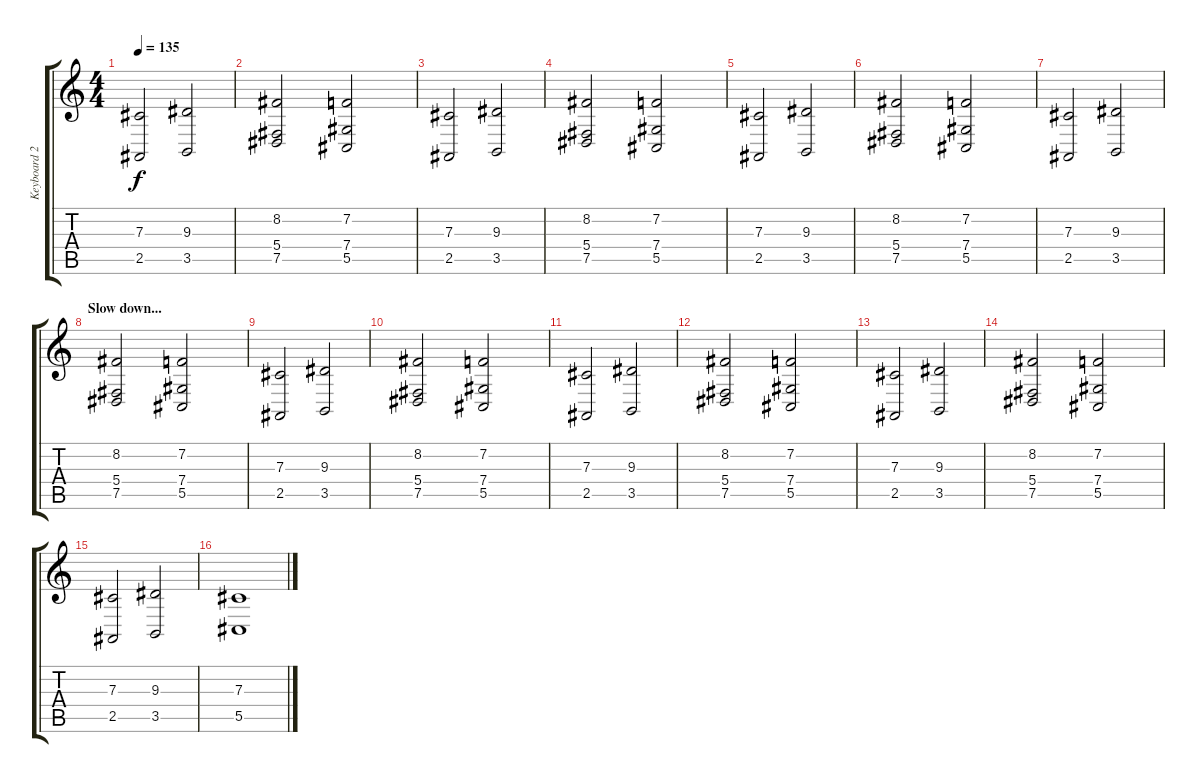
\track ("Keyboard 2" "Keyboard 2") {instrument pad4choir}
\staff {score tabs}
\tuning (Eb4 Bb3 Gb3 Db3 Ab2 Eb2) {hide}
\ts (4 4)
\tempo 135
\clef g2
\ks c
(7.3 2.5).2{dy f} (9.3 3.5).2 |
(8.2 5.4 7.5).2 (7.2 7.4 5.5).2 |
(7.3 2.5).2 (9.3 3.5).2 |
(8.2 5.4 7.5).2 (7.2 7.4 5.5).2 |
(7.3 2.5).2 (9.3 3.5).2 |
(8.2 5.4 7.5).2 (7.2 7.4 5.5).2 |
(7.3 2.5).2 (9.3 3.5).2 |
\section ("" "Slow down...")
(8.2 5.4 7.5).2 (7.2 7.4 5.5).2 |
(7.3 2.5).2 (9.3 3.5).2 |
(8.2 5.4 7.5).2 (7.2 7.4 5.5).2 |
(7.3 2.5).2 (9.3 3.5).2 |
(8.2 5.4 7.5).2 (7.2 7.4 5.5).2 |
(7.3 2.5).2 (9.3 3.5).2 |
(8.2 5.4 7.5).2 (7.2 7.4 5.5).2 |
(7.3 2.5).2 (9.3 3.5).2 |
(7.3 5.5).1
